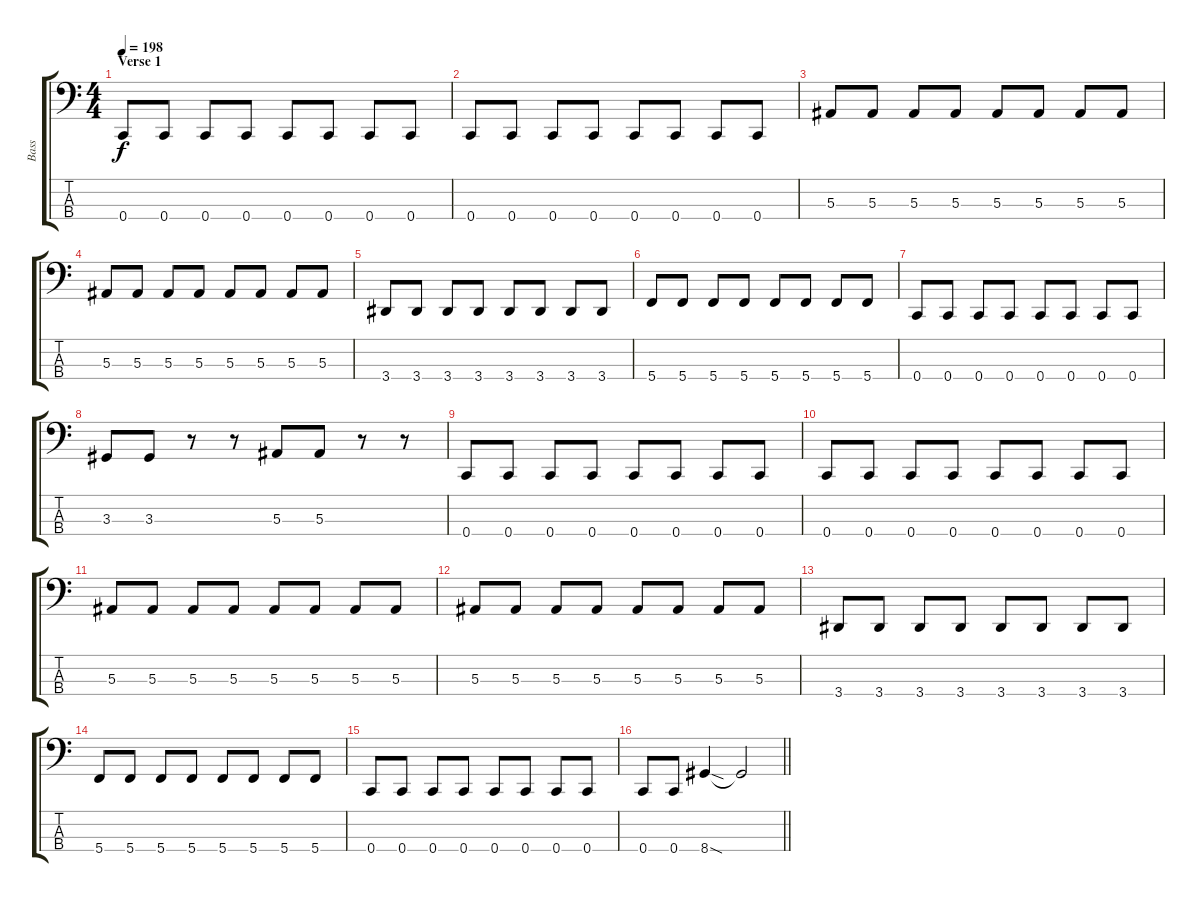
\track ("Bass" "Bass") {instrument electricbassfinger}
\staff {score tabs}
\tuning (Eb2 Bb1 F1 C1) {hide}
\ts (4 4)
\section ("" "Verse 1")
\tempo 198
\clef f4
\ks c
0.4.8{dy f} 0.4.8 0.4.8 0.4.8 0.4.8 0.4.8 0.4.8 0.4.8 |
0.4.8 0.4.8 0.4.8 0.4.8 0.4.8 0.4.8 0.4.8 0.4.8 |
5.3.8 5.3.8 5.3.8 5.3.8 5.3.8 5.3.8 5.3.8 5.3.8 |
5.3.8 5.3.8 5.3.8 5.3.8 5.3.8 5.3.8 5.3.8 5.3.8 |
3.4.8 3.4.8 3.4.8 3.4.8 3.4.8 3.4.8 3.4.8 3.4.8 |
5.4.8 5.4.8 5.4.8 5.4.8 5.4.8 5.4.8 5.4.8 5.4.8 |
0.4.8 0.4.8 0.4.8 0.4.8 0.4.8 0.4.8 0.4.8 0.4.8 |
3.3.8 3.3.8 r.8 r.8 5.3.8 5.3.8 r.8 r.8 |
0.4.8 0.4.8 0.4.8 0.4.8 0.4.8 0.4.8 0.4.8 0.4.8 |
0.4.8 0.4.8 0.4.8 0.4.8 0.4.8 0.4.8 0.4.8 0.4.8 |
5.3.8 5.3.8 5.3.8 5.3.8 5.3.8 5.3.8 5.3.8 5.3.8 |
5.3.8 5.3.8 5.3.8 5.3.8 5.3.8 5.3.8 5.3.8 5.3.8 |
3.4.8 3.4.8 3.4.8 3.4.8 3.4.8 3.4.8 3.4.8 3.4.8 |
5.4.8 5.4.8 5.4.8 5.4.8 5.4.8 5.4.8 5.4.8 5.4.8 |
0.4.8 0.4.8 0.4.8 0.4.8 0.4.8 0.4.8 0.4.8 0.4.8 |
\barLineRight lightlight
0.4.8 0.4.8 8.4{sod}.4 8.4{t}.2
